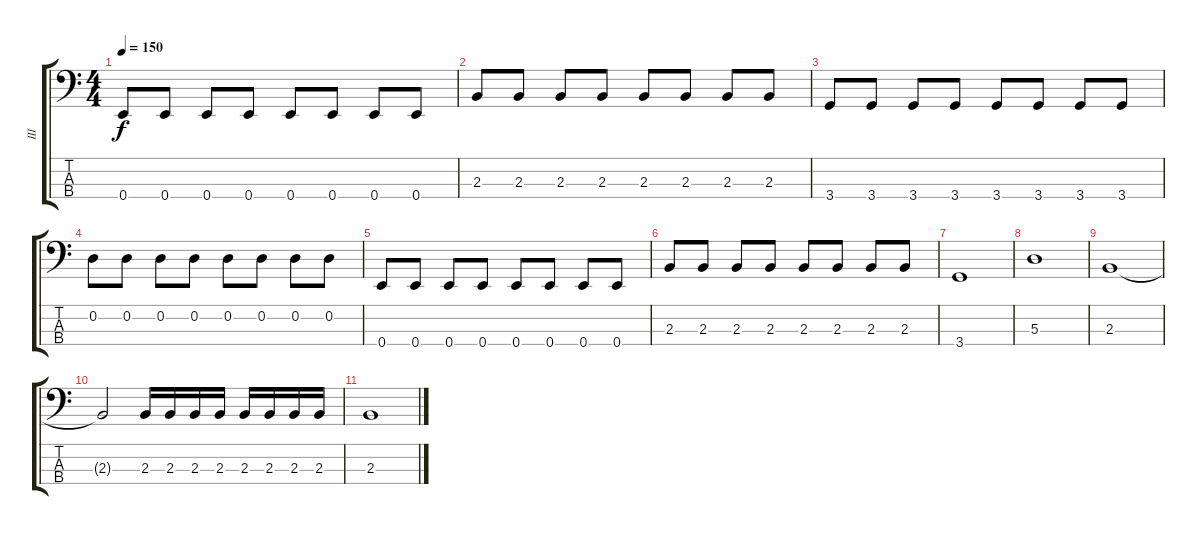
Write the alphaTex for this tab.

\track ("III" "III") {instrument electricbassfinger}
\staff {score tabs}
\tuning (G2 D2 A1 E1) {hide}
\ts (4 4)
\tempo 150
\clef f4
\ks c
0.4.8{dy f} 0.4.8 0.4.8 0.4.8 0.4.8 0.4.8 0.4.8 0.4.8 |
2.3.8 2.3.8 2.3.8 2.3.8 2.3.8 2.3.8 2.3.8 2.3.8 |
3.4.8 3.4.8 3.4.8 3.4.8 3.4.8 3.4.8 3.4.8 3.4.8 |
0.2.8 0.2.8 0.2.8 0.2.8 0.2.8 0.2.8 0.2.8 0.2.8 |
0.4.8 0.4.8 0.4.8 0.4.8 0.4.8 0.4.8 0.4.8 0.4.8 |
2.3.8 2.3.8 2.3.8 2.3.8 2.3.8 2.3.8 2.3.8 2.3.8 |
3.4.1 |
5.3.1 |
2.3.1 |
2.3{t}.2 2.3.16 2.3.16 2.3.16 2.3.16 2.3.16 2.3.16 2.3.16 2.3.16 |
2.3.1
